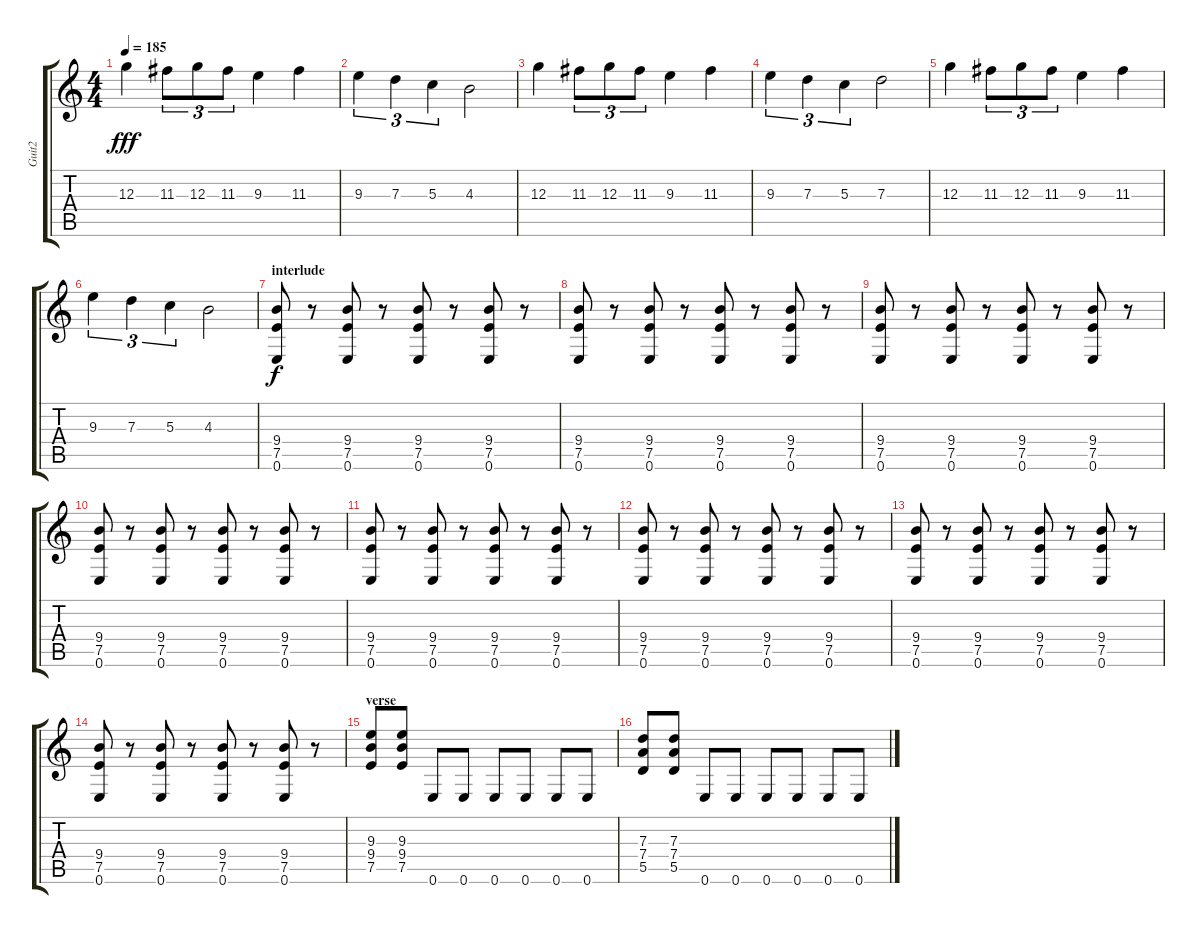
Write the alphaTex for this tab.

\track ("Guit2" "Guit2") {instrument overdrivenguitar}
\staff {score tabs}
\tuning (E4 B3 G3 D3 A2 E2) {hide}
\ts (4 4)
\tempo 185
\clef g2
\ks c
12.3.4{dy fff} 11.3.8{tu (3 2)} 12.3.8{tu (3 2)} 11.3.8{tu (3 2)} 9.3.4 11.3.4 |
9.3.4{tu (3 2)} 7.3.4{tu (3 2)} 5.3.4{tu (3 2)} 4.3.2 |
12.3.4 11.3.8{tu (3 2)} 12.3.8{tu (3 2)} 11.3.8{tu (3 2)} 9.3.4 11.3.4 |
9.3.4{tu (3 2)} 7.3.4{tu (3 2)} 5.3.4{tu (3 2)} 7.3.2 |
12.3.4 11.3.8{tu (3 2)} 12.3.8{tu (3 2)} 11.3.8{tu (3 2)} 9.3.4 11.3.4 |
9.3.4{tu (3 2)} 7.3.4{tu (3 2)} 5.3.4{tu (3 2)} 4.3.2 |
\section ("" "interlude")
(9.4 7.5 0.6).8{dy f} r.8 (9.4 7.5 0.6).8 r.8 (9.4 7.5 0.6).8 r.8 (9.4 7.5 0.6).8 r.8 |
(9.4 7.5 0.6).8 r.8 (9.4 7.5 0.6).8 r.8 (9.4 7.5 0.6).8 r.8 (9.4 7.5 0.6).8 r.8 |
(9.4 7.5 0.6).8 r.8 (9.4 7.5 0.6).8 r.8 (9.4 7.5 0.6).8 r.8 (9.4 7.5 0.6).8 r.8 |
(9.4 7.5 0.6).8 r.8 (9.4 7.5 0.6).8 r.8 (9.4 7.5 0.6).8 r.8 (9.4 7.5 0.6).8 r.8 |
(9.4 7.5 0.6).8 r.8 (9.4 7.5 0.6).8 r.8 (9.4 7.5 0.6).8 r.8 (9.4 7.5 0.6).8 r.8 |
(9.4 7.5 0.6).8 r.8 (9.4 7.5 0.6).8 r.8 (9.4 7.5 0.6).8 r.8 (9.4 7.5 0.6).8 r.8 |
(9.4 7.5 0.6).8 r.8 (9.4 7.5 0.6).8 r.8 (9.4 7.5 0.6).8 r.8 (9.4 7.5 0.6).8 r.8 |
(9.4 7.5 0.6).8 r.8 (9.4 7.5 0.6).8 r.8 (9.4 7.5 0.6).8 r.8 (9.4 7.5 0.6).8 r.8 |
\section ("" "verse")
(9.3 9.4 7.5).8 (9.3 9.4 7.5).8 0.6.8 0.6.8 0.6.8 0.6.8 0.6.8 0.6.8 |
(7.3 7.4 5.5).8 (7.3 7.4 5.5).8 0.6.8 0.6.8 0.6.8 0.6.8 0.6.8 0.6.8
